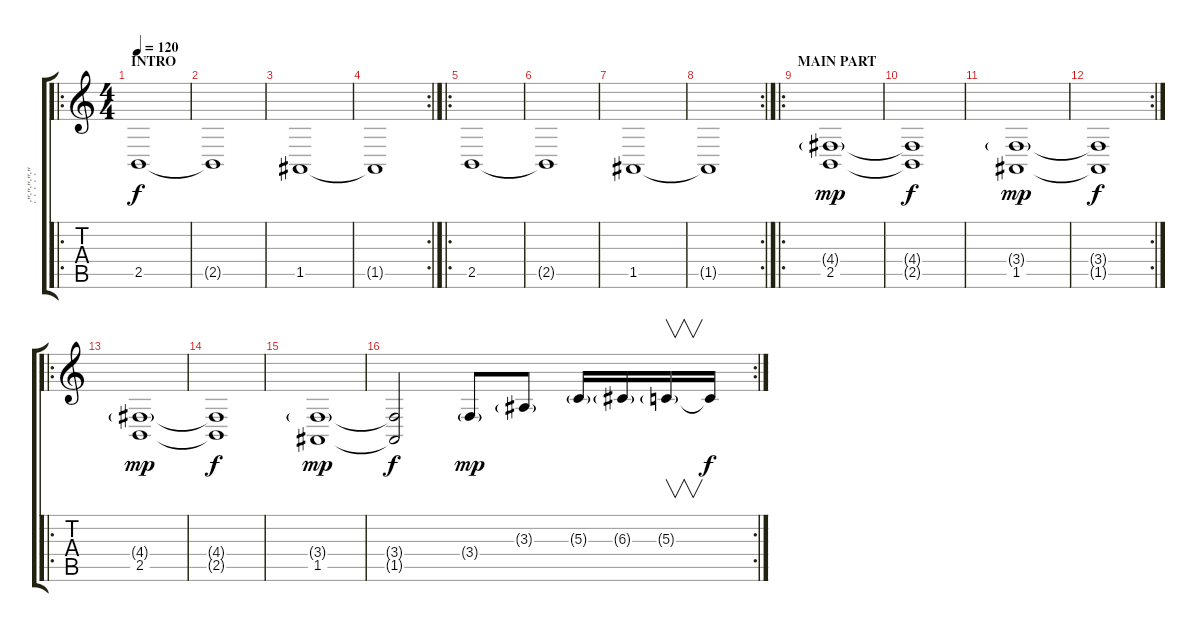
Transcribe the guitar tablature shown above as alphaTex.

\track (":\":\":\":\":\":\":\":\":\"" ":\":\":\":\":\"") {instrument pad4choir}
\staff {score tabs}
\tuning (E4 B3 G3 D3 A2 E2) {hide}
\ro
\ts (4 4)
\section ("" "INTRO")
\tempo 120
\clef g2
\ks c
2.5.1{dy f instrument pad4choir} |
2.5{t}.1 |
1.5.1 |
\rc 2
1.5{t}.1 |
\ro
2.5.1{instrument pad4choir} |
2.5{t}.1 |
1.5.1 |
\rc 2
1.5{t}.1 |
\ro
\section ("" "MAIN PART")
(4.4{g} 2.5).1{dy mp instrument pad4choir} |
(4.4{t} 2.5{t}).1{dy f} |
(3.4{g} 1.5).1{dy mp} |
\rc 2
(3.4{t} 1.5{t}).1{dy f} |
\ro
(4.4{g} 2.5).1{dy mp instrument pad4choir} |
(4.4{t} 2.5{t}).1{dy f} |
(3.4{g} 1.5).1{dy mp} |
\rc 2
(3.4{t} 1.5{t}).2{dy f} 3.4{g}.8{dy mp} 3.3{g}.8 5.3{g}.16 6.3{g}.16 5.3{g}.16{v} 5.3{t}.16{dy f}
